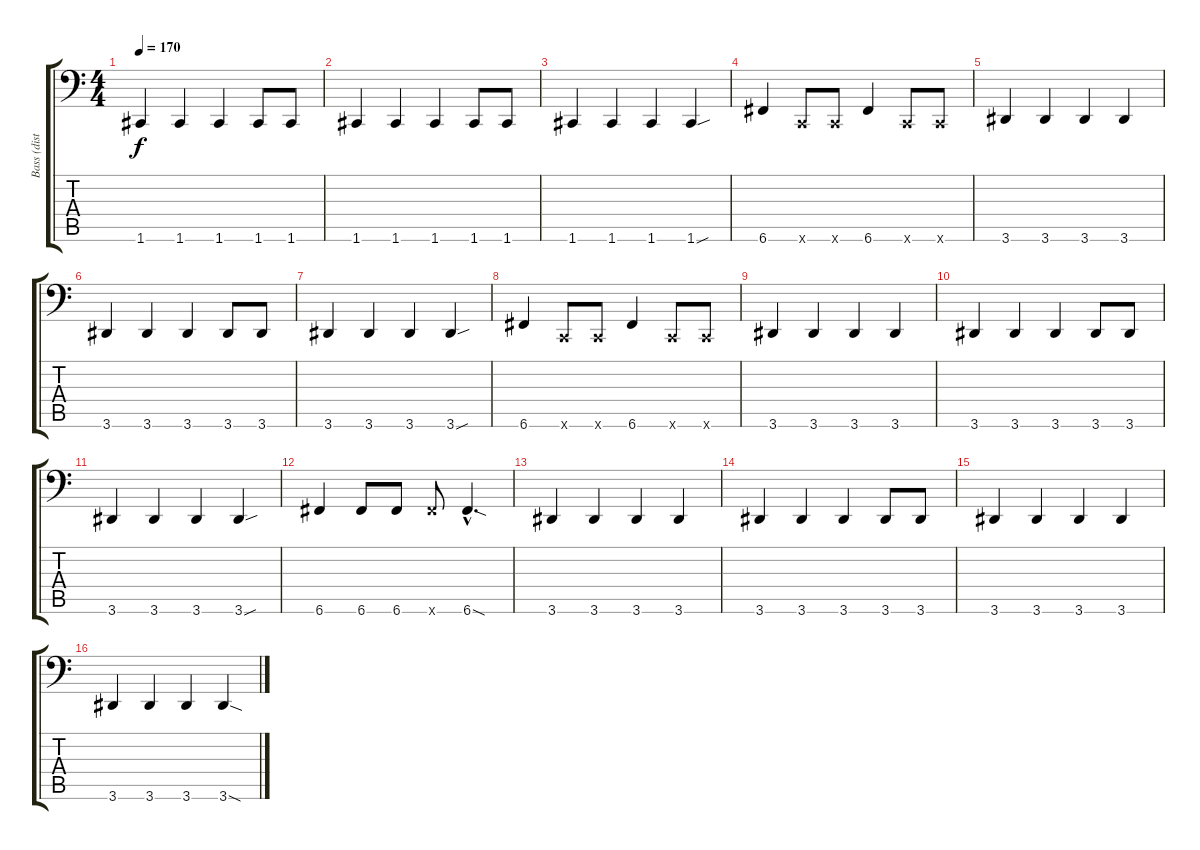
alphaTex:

\track ("Bass (distortion)" "Bass (dist") {instrument synthbass1}
\staff {score tabs}
\tuning (D3 A2 F2 C2 G1 C1) {hide}
\ts (4 4)
\tempo 170
\clef f4
\ks c
1.6.4{dy f} 1.6.4 1.6.4 1.6.8 1.6.8 |
1.6.4 1.6.4 1.6.4 1.6.8 1.6.8 |
1.6.4 1.6.4 1.6.4 1.6{sou}.4 |
6.6.4 0.6{x}.8 0.6{x}.8 6.6.4 0.6{x}.8 0.6{x}.8 |
3.6.4 3.6.4 3.6.4 3.6.4 |
3.6.4 3.6.4 3.6.4 3.6.8 3.6.8 |
3.6.4 3.6.4 3.6.4 3.6{sou}.4 |
6.6.4 0.6{x}.8 0.6{x}.8 6.6.4 0.6{x}.8 0.6{x}.8 |
3.6.4 3.6.4 3.6.4 3.6.4 |
3.6.4 3.6.4 3.6.4 3.6.8 3.6.8 |
3.6.4 3.6.4 3.6.4 3.6{sou}.4 |
6.6.4 6.6.8 6.6.8 6.6{x}.8 6.6{sod hac}.4{d} |
3.6.4 3.6.4 3.6.4 3.6.4 |
3.6.4 3.6.4 3.6.4 3.6.8 3.6.8 |
3.6.4 3.6.4 3.6.4 3.6.4 |
3.6.4 3.6.4 3.6.4 3.6{sod}.4
